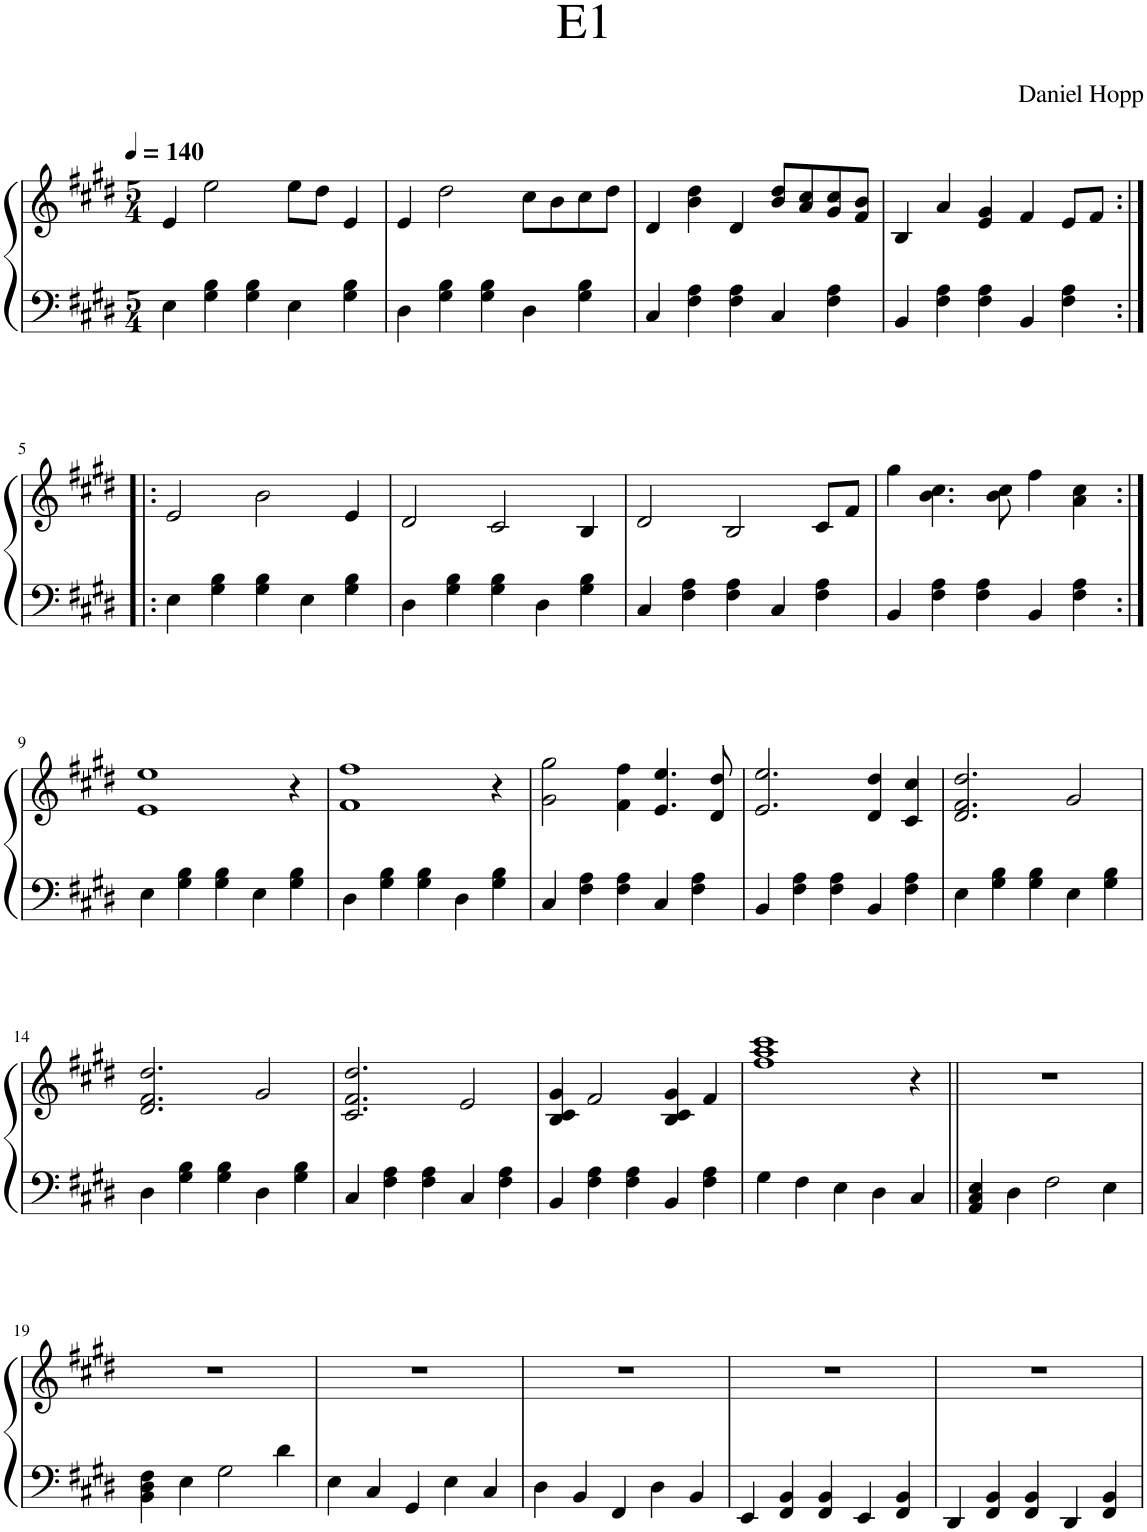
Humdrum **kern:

**kern	**kern
*part1	*part1
*staff2	*staff1
*I"Piano	*
*I'Pno.	*
*clefF4	*clefG2
*k[f#c#g#d#]	*k[f#c#g#d#]
*M5/4	*M5/4
*MM140	*MM140
=1	=1
4E\	4e/
4G#\ 4B\	2ee\
4G#\ 4B\	.
4E\	8ee\L
.	8dd#\J
4G#\ 4B\	4e/
=2	=2
4D#\	4e/
4G#\ 4B\	2dd#\
4G#\ 4B\	.
4D#\	8cc#\L
.	8b\
4G#\ 4B\	8cc#\
.	8dd#\J
=3	=3
4C#/	4d#/
4F#\ 4A\	4b\ 4dd#\
4F#\ 4A\	4d#/
4C#/	8b/ 8dd#/L
.	8a/ 8cc#/
4F#\ 4A\	8g#/ 8cc#/
.	8f#/ 8b/J
=4	=4
4BB/	4B/
4F#\ 4A\	4a/
4F#\ 4A\	4e/ 4g#/
4BB/	4f#/
4F#\ 4A\	8e/L
.	8f#/J
!!LO:LB:g=z
=5:|!|:	=5:|!|:
4E\	2e/
4G#\ 4B\	.
4G#\ 4B\	2b\
4E\	.
4G#\ 4B\	4e/
=6	=6
4D#\	2d#/
4G#\ 4B\	.
4G#\ 4B\	2c#/
4D#\	.
4G#\ 4B\	4B/
=7	=7
4C#/	2d#/
4F#\ 4A\	.
4F#\ 4A\	2B/
4C#/	.
4F#\ 4A\	8c#/L
.	8f#/J
=8	=8
4BB/	4gg#\
4F#\ 4A\	4.b\ 4.cc#\
4F#\ 4A\	.
.	8b\ 8cc#\
4BB/	4ff#\
4F#\ 4A\	4a\ 4cc#\
!!LO:LB:g=z
=9:|!	=9:|!
4E\	1e 1ee
4G#\ 4B\	.
4G#\ 4B\	.
4E\	.
4G#\ 4B\	4r
=10	=10
4D#\	1f# 1ff#
4G#\ 4B\	.
4G#\ 4B\	.
4D#\	.
4G#\ 4B\	4r
=11	=11
4C#/	2g#\ 2gg#\
4F#\ 4A\	.
4F#\ 4A\	4f#\ 4ff#\
4C#/	4.e/ 4.ee/
4F#\ 4A\	.
.	8d#/ 8dd#/
=12	=12
4BB/	2.e/ 2.ee/
4F#\ 4A\	.
4F#\ 4A\	.
4BB/	4d#/ 4dd#/
4F#\ 4A\	4c#/ 4cc#/
=13	=13
4E\	2.d#/ 2.f#/ 2.dd#/
4G#\ 4B\	.
4G#\ 4B\	.
4E\	2g#/
4G#\ 4B\	.
!!LO:LB:g=z
=14	=14
4D#\	2.d#/ 2.f#/ 2.dd#/
4G#\ 4B\	.
4G#\ 4B\	.
4D#\	2g#/
4G#\ 4B\	.
=15	=15
4C#/	2.c#/ 2.f#/ 2.dd#/
4F#\ 4A\	.
4F#\ 4A\	.
4C#/	2e/
4F#\ 4A\	.
=16	=16
4BB/	4B/ 4c#/ 4g#/
4F#\ 4A\	2f#/
4F#\ 4A\	.
4BB/	4B/ 4c#/ 4g#/
4F#\ 4A\	4f#/
=17	=17
4G#\	1ff# 1aa 1ccc#
4F#\	.
4E\	.
4D#\	.
4C#/	4r
=18||	=18||
4AA/ 4C#/ 4E/	4%5r
4D#\	.
2F#\	.
4E\	.
!!LO:LB:g=z
=19	=19
4BB\ 4D#\ 4F#\	4%5r
4E\	.
2G#\	.
4d#\	.
=20	=20
4E\	4%5r
4C#/	.
4GG#/	.
4E\	.
4C#/	.
=21	=21
4D#\	4%5r
4BB/	.
4FF#/	.
4D#\	.
4BB/	.
=22	=22
4EE/	4%5r
4FF#/ 4BB/	.
4FF#/ 4BB/	.
4EE/	.
4FF#/ 4BB/	.
=23	=23
4DD#/	4%5r
4FF#/ 4BB/	.
4FF#/ 4BB/	.
4DD#/	.
4FF#/ 4BB/	.
=	=
*-	*-
